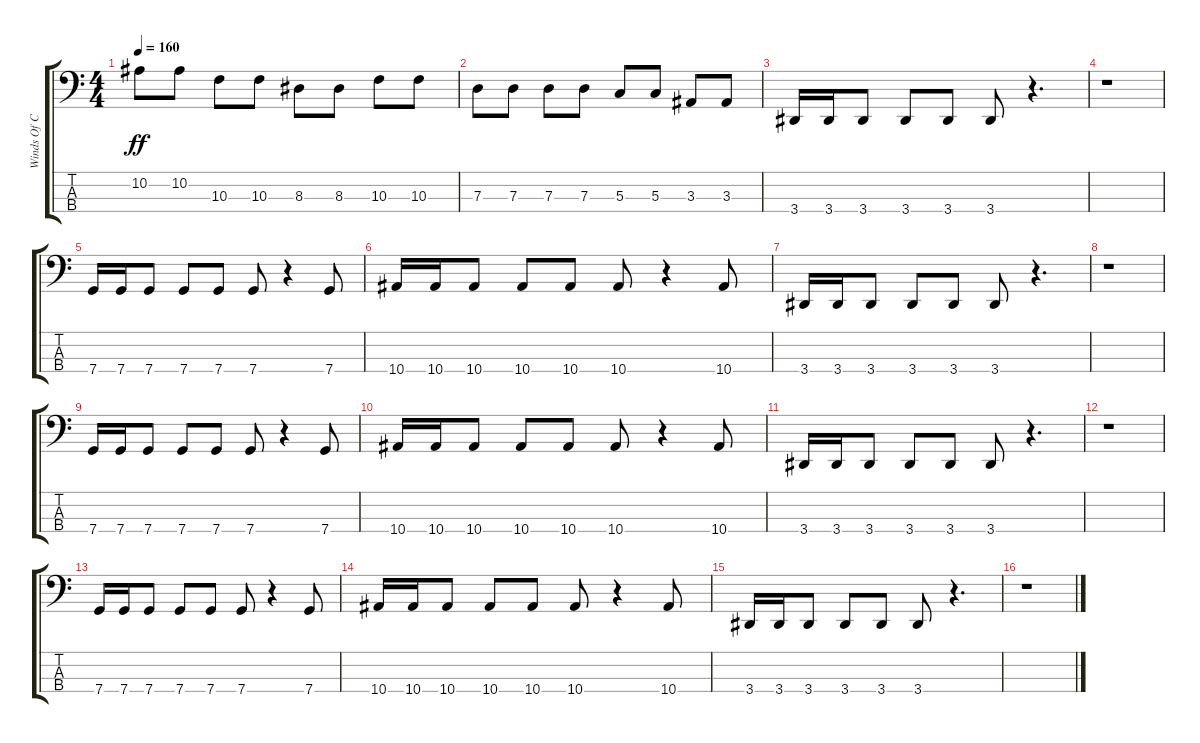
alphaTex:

\track ("Winds Of Connor" "Winds Of C") {instrument electricbassfinger}
\staff {score tabs}
\tuning (F2 C2 G1 C1) {hide}
\ts (4 4)
\tempo 160
\clef f4
\ks c
10.2.8{dy ff} 10.2.8 10.3.8 10.3.8 8.3.8 8.3.8 10.3.8 10.3.8 |
7.3.8 7.3.8 7.3.8 7.3.8 5.3.8 5.3.8 3.3.8 3.3.8 |
3.4.16 3.4.16 3.4.8 3.4.8 3.4.8 3.4.8 r.4{d} |
r.1 |
7.4.16 7.4.16 7.4.8 7.4.8 7.4.8 7.4.8 r.4 7.4.8 |
10.4.16 10.4.16 10.4.8 10.4.8 10.4.8 10.4.8 r.4 10.4.8 |
3.4.16 3.4.16 3.4.8 3.4.8 3.4.8 3.4.8 r.4{d} |
r.1 |
7.4.16 7.4.16 7.4.8 7.4.8 7.4.8 7.4.8 r.4 7.4.8 |
10.4.16 10.4.16 10.4.8 10.4.8 10.4.8 10.4.8 r.4 10.4.8 |
3.4.16 3.4.16 3.4.8 3.4.8 3.4.8 3.4.8 r.4{d} |
r.1 |
7.4.16 7.4.16 7.4.8 7.4.8 7.4.8 7.4.8 r.4 7.4.8 |
10.4.16 10.4.16 10.4.8 10.4.8 10.4.8 10.4.8 r.4 10.4.8 |
3.4.16 3.4.16 3.4.8 3.4.8 3.4.8 3.4.8 r.4{d} |
r.1
